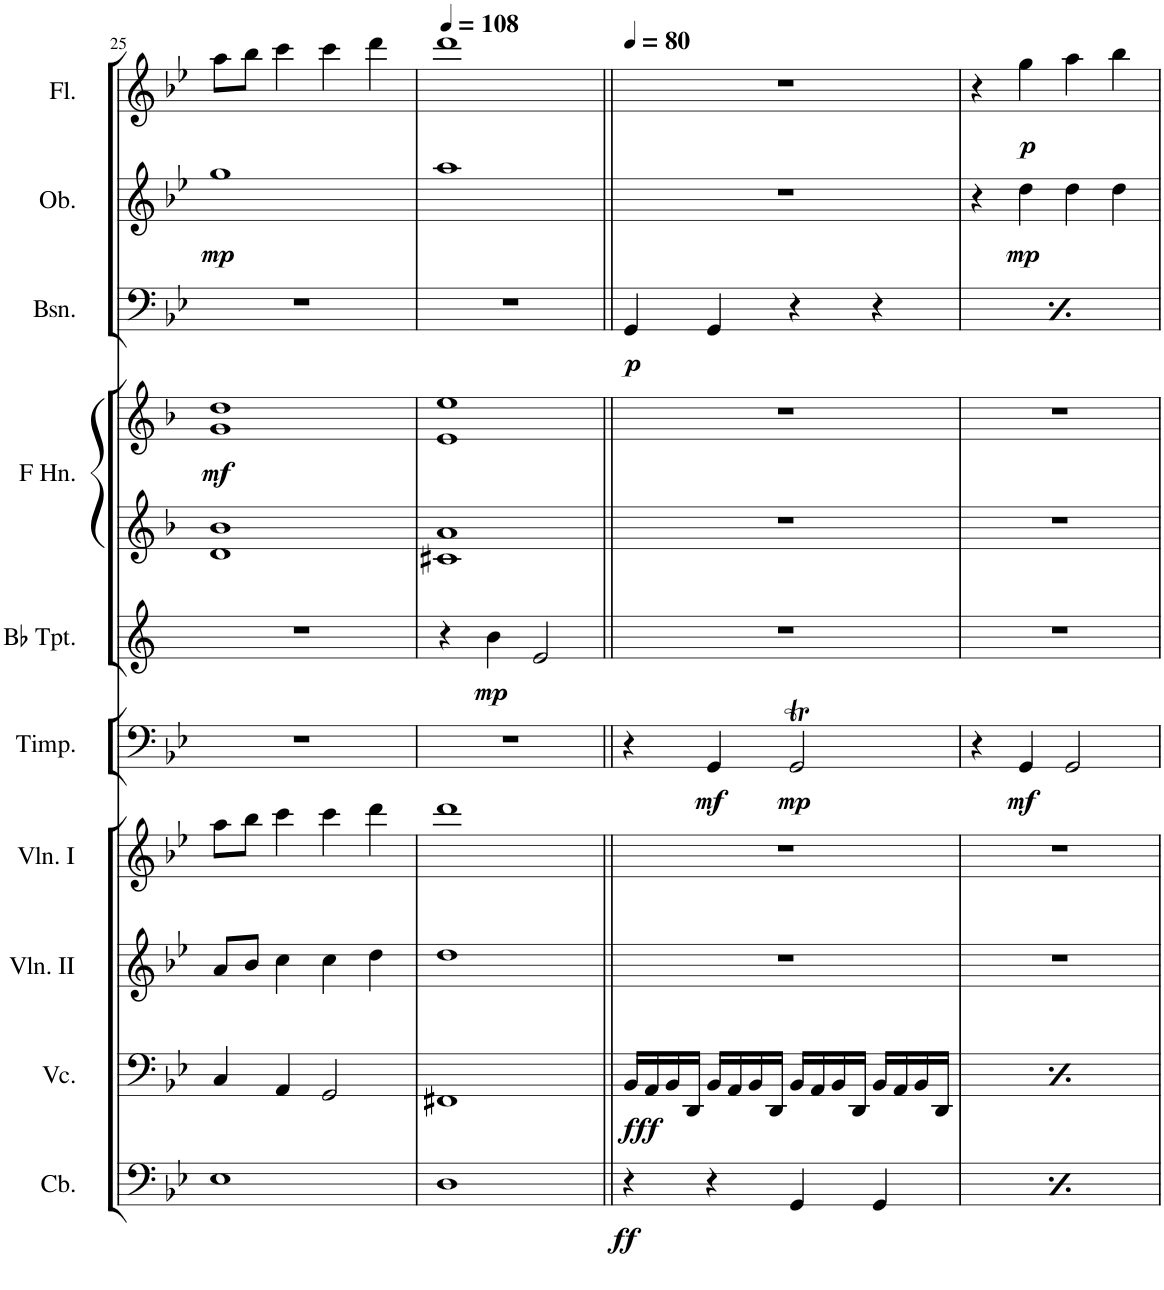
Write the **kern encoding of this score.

**kern	**dynam	**kern	**dynam	**kern	**kern	**kern	**dynam	**kern	**dynam	**kern	**kern	**dynam	**kern	**dynam	**kern	**dynam	**kern	**dynam
*part10	*part10	*part9	*part9	*part8	*part7	*part6	*part6	*part5	*part5	*part4	*part4	*part4	*part3	*part3	*part2	*part2	*part1	*part1
*staff11	*staff11	*staff10	*staff10	*staff9	*staff8	*staff7	*staff7	*staff6	*staff6	*staff5	*staff4	*staff4/5	*staff3	*staff3	*staff2	*staff2	*staff1	*staff1
*I"Contrabasses	*	*I"Violoncellos	*	*I"Violins II	*I"Violins I	*I"Timpani	*	*I"Trumpets in Bb	*	*I"Horns in F	*	*	*I"Bassoons	*	*I"Oboes	*	*I"Flutes	*
*I'Cb.	*	*I'Vc.	*	*I'Vln. II	*I'Vln. I	*I'Timp.	*	*	*	*	*	*	*I'Bsn.	*	*I'Ob.	*	*I'Fl.	*
!!LO:PB:g=z
*clefF4	*	*clefF4	*	*clefG2	*clefG2	*clefF4	*	*clefG2	*	*clefG2	*clefG2	*	*clefF4	*	*clefG2	*	*clefG2	*
*Trd7c12	*	*	*	*	*	*	*	*Trd1c2	*	*Trd4c7	*Trd4c7	*	*	*	*	*	*	*
*k[b-e-]	*	*k[b-e-]	*	*k[b-e-]	*k[b-e-]	*k[b-e-]	*	*k[]	*	*k[b-]	*k[b-]	*	*k[b-e-]	*	*k[b-e-]	*	*k[b-e-]	*
*M4/4	*	*M4/4	*	*M4/4	*M4/4	*M4/4	*	*M4/4	*	*M4/4	*M4/4	*	*M4/4	*	*M4/4	*	*M4/4	*
=25	=25	=25	=25	=25	=25	=25	=25	=25	=25	=25	=25	=25	=25	=25	=25	=25	=25	=25
!	!	!	!	!	!	!	!	!	!	!	!	!LO:DY:b	!	!	!	!LO:DY:b	!	!
1E-	.	4C/	.	8a/L	8aa\L	1r	.	1r	.	1d 1b-	1g 1dd	mf	1r	.	1gg	mp	8aa\L	.
.	.	.	.	8b-/J	8bb-\J	.	.	.	.	.	.	.	.	.	.	.	8bb-\J	.
.	.	4AA/	.	4cc\	4ccc\	.	.	.	.	.	.	.	.	.	.	.	4ccc\	.
.	.	2GG/	.	4cc\	4ccc\	.	.	.	.	.	.	.	.	.	.	.	4ccc\	.
.	.	.	.	4dd\	4ddd\	.	.	.	.	.	.	.	.	.	.	.	4ddd\	.
=26	=26	=26	=26	=26	=26	=26	=26	=26	=26	=26	=26	=26	=26	=26	=26	=26	=26	=26
*	*	*	*	*	*	*	*	*	*	*	*	*	*	*	*	*	*MM108	*
1D	.	1FF#X	.	1dd	1ddd	1r	.	4r	.	1c#X 1a	1e 1ee	.	1r	.	1aa	.	1ddd	.
!	!	!	!	!	!	!	!	!	!LO:DY:b	!	!	!	!	!	!	!	!	!
.	.	.	.	.	.	.	.	4b\	mp	.	.	.	.	.	.	.	.	.
.	.	.	.	.	.	.	.	2e/	.	.	.	.	.	.	.	.	.	.
=27||	=27||	=27||	=27||	=27||	=27||	=27||	=27||	=27||	=27||	=27||	=27||	=27||	=27||	=27||	=27||	=27||	=27||	=27||
*	*	*	*	*	*	*	*	*	*	*	*	*	*	*	*	*	*MM80	*
!	!LO:DY:b	!	!LO:DY:b	!	!	!	!	!	!	!	!	!	!	!LO:DY:b	!	!	!	!
4r	ff	16BB-/LL	fff	1r	1r	4r	.	1r	.	1r	1r	.	4GG/	p	1r	.	1r	.
.	.	16AA/	.	.	.	.	.	.	.	.	.	.	.	.	.	.	.	.
.	.	16BB-/	.	.	.	.	.	.	.	.	.	.	.	.	.	.	.	.
.	.	16DD/JJ	.	.	.	.	.	.	.	.	.	.	.	.	.	.	.	.
!	!	!	!	!	!	!	!LO:DY:b	!	!	!	!	!	!	!	!	!	!	!
4r	.	16BB-/LL	.	.	.	4GG/	mf	.	.	.	.	.	4GG/	.	.	.	.	.
.	.	16AA/	.	.	.	.	.	.	.	.	.	.	.	.	.	.	.	.
.	.	16BB-/	.	.	.	.	.	.	.	.	.	.	.	.	.	.	.	.
.	.	16DD/JJ	.	.	.	.	.	.	.	.	.	.	.	.	.	.	.	.
!	!	!	!	!	!	!	!LO:DY:b	!	!	!	!	!	!	!	!	!	!	!
4GG/	.	16BB-/LL	.	.	.	2GGT/	mp	.	.	.	.	.	4r	.	.	.	.	.
.	.	16AA/	.	.	.	.	.	.	.	.	.	.	.	.	.	.	.	.
.	.	16BB-/	.	.	.	.	.	.	.	.	.	.	.	.	.	.	.	.
.	.	16DD/JJ	.	.	.	.	.	.	.	.	.	.	.	.	.	.	.	.
4GG/	.	16BB-/LL	.	.	.	.	.	.	.	.	.	.	4r	.	.	.	.	.
.	.	16AA/	.	.	.	.	.	.	.	.	.	.	.	.	.	.	.	.
.	.	16BB-/	.	.	.	.	.	.	.	.	.	.	.	.	.	.	.	.
.	.	16DD/JJ	.	.	.	.	.	.	.	.	.	.	.	.	.	.	.	.
=28	=28	=28	=28	=28	=28	=28	=28	=28	=28	=28	=28	=28	=28	=28	=28	=28	=28	=28
!	!LO:DY:b	!	!LO:DY:b	!	!	!	!	!	!	!	!	!	!	!LO:DY:b	!	!	!	!
4r	ff	16BB-/LL	fff	1r	1r	4r	.	1r	.	1r	1r	.	4GG/	p	4r	.	4r	.
.	.	16AA/	.	.	.	.	.	.	.	.	.	.	.	.	.	.	.	.
.	.	16BB-/	.	.	.	.	.	.	.	.	.	.	.	.	.	.	.	.
.	.	16DD/JJ	.	.	.	.	.	.	.	.	.	.	.	.	.	.	.	.
!	!	!	!	!	!	!	!LO:DY:b	!	!	!	!	!	!	!	!	!LO:DY:b	!	!LO:DY:b
4r	.	16BB-/LL	.	.	.	4GG/	mf	.	.	.	.	.	4GG/	.	4dd\	mp	4gg\	p
.	.	16AA/	.	.	.	.	.	.	.	.	.	.	.	.	.	.	.	.
.	.	16BB-/	.	.	.	.	.	.	.	.	.	.	.	.	.	.	.	.
.	.	16DD/JJ	.	.	.	.	.	.	.	.	.	.	.	.	.	.	.	.
4GG/	.	16BB-/LL	.	.	.	2GG/	.	.	.	.	.	.	4r	.	4dd\	.	4aa\	.
.	.	16AA/	.	.	.	.	.	.	.	.	.	.	.	.	.	.	.	.
.	.	16BB-/	.	.	.	.	.	.	.	.	.	.	.	.	.	.	.	.
.	.	16DD/JJ	.	.	.	.	.	.	.	.	.	.	.	.	.	.	.	.
4GG/	.	16BB-/LL	.	.	.	.	.	.	.	.	.	.	4r	.	4dd\	.	4bb-\	.
.	.	16AA/	.	.	.	.	.	.	.	.	.	.	.	.	.	.	.	.
.	.	16BB-/	.	.	.	.	.	.	.	.	.	.	.	.	.	.	.	.
.	.	16DD/JJ	.	.	.	.	.	.	.	.	.	.	.	.	.	.	.	.
=	=	=	=	=	=	=	=	=	=	=	=	=	=	=	=	=	=	=
*-	*-	*-	*-	*-	*-	*-	*-	*-	*-	*-	*-	*-	*-	*-	*-	*-	*-	*-
